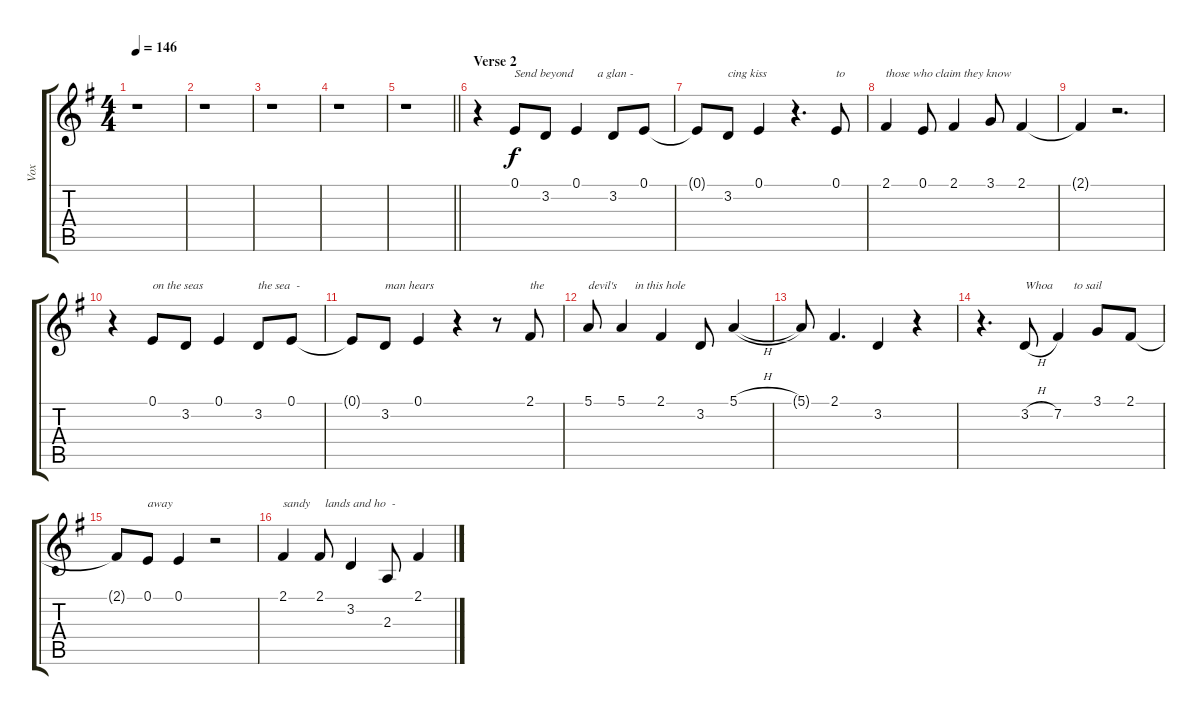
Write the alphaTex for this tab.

\track ("Vox" "Vox") {mute instrument violin}
\staff {score tabs}
\tuning (E4 B3 G3 D3 A2 E2) {hide}
\ts (4 4)
\tempo 146
\clef g2
\ks g
r.1{dy f} |
r.1 |
r.1 |
r.1 |
\barLineRight lightlight
r.1 |
\section ("" "Verse 2")
r.4 0.1.8{txt "Send beyond        a glan -"} 3.2.8 0.1.4 3.2.8 0.1.8 |
0.1{t}.8 3.2.8{txt "cing kiss"} 0.1.4 r.4{d} 0.1.8{txt "to"} |
2.1.4{txt "those who claim they know"} 0.1.8 2.1.4 3.1.8 2.1.4 |
2.1{t}.4 r.2{d} |
r.4 0.1.8{txt "on the seas"} 3.2.8 0.1.4 3.2.8{txt "the sea  -"} 0.1.8 |
0.1{t}.8 3.2.8{txt "man hears"} 0.1.4 r.4 r.8 2.1.8{txt "the"} |
5.1.8{txt "devil's      in this hole"} 5.1.4 2.1.4 3.2.8 5.1{h}.4 |
5.1{t}.8 2.1.4{d} 3.2.4 r.4 |
r.4{d} 3.2{h}.8{txt "Whoa       to sail"} 7.2.4 3.1.8 2.1.8 |
2.1{t}.8 0.1.8{txt "away"} 0.1.4 r.2 |
2.1.4{txt "sandy     lands and ho  -"} 2.1.8 3.2.4 2.3.8 2.1.4
